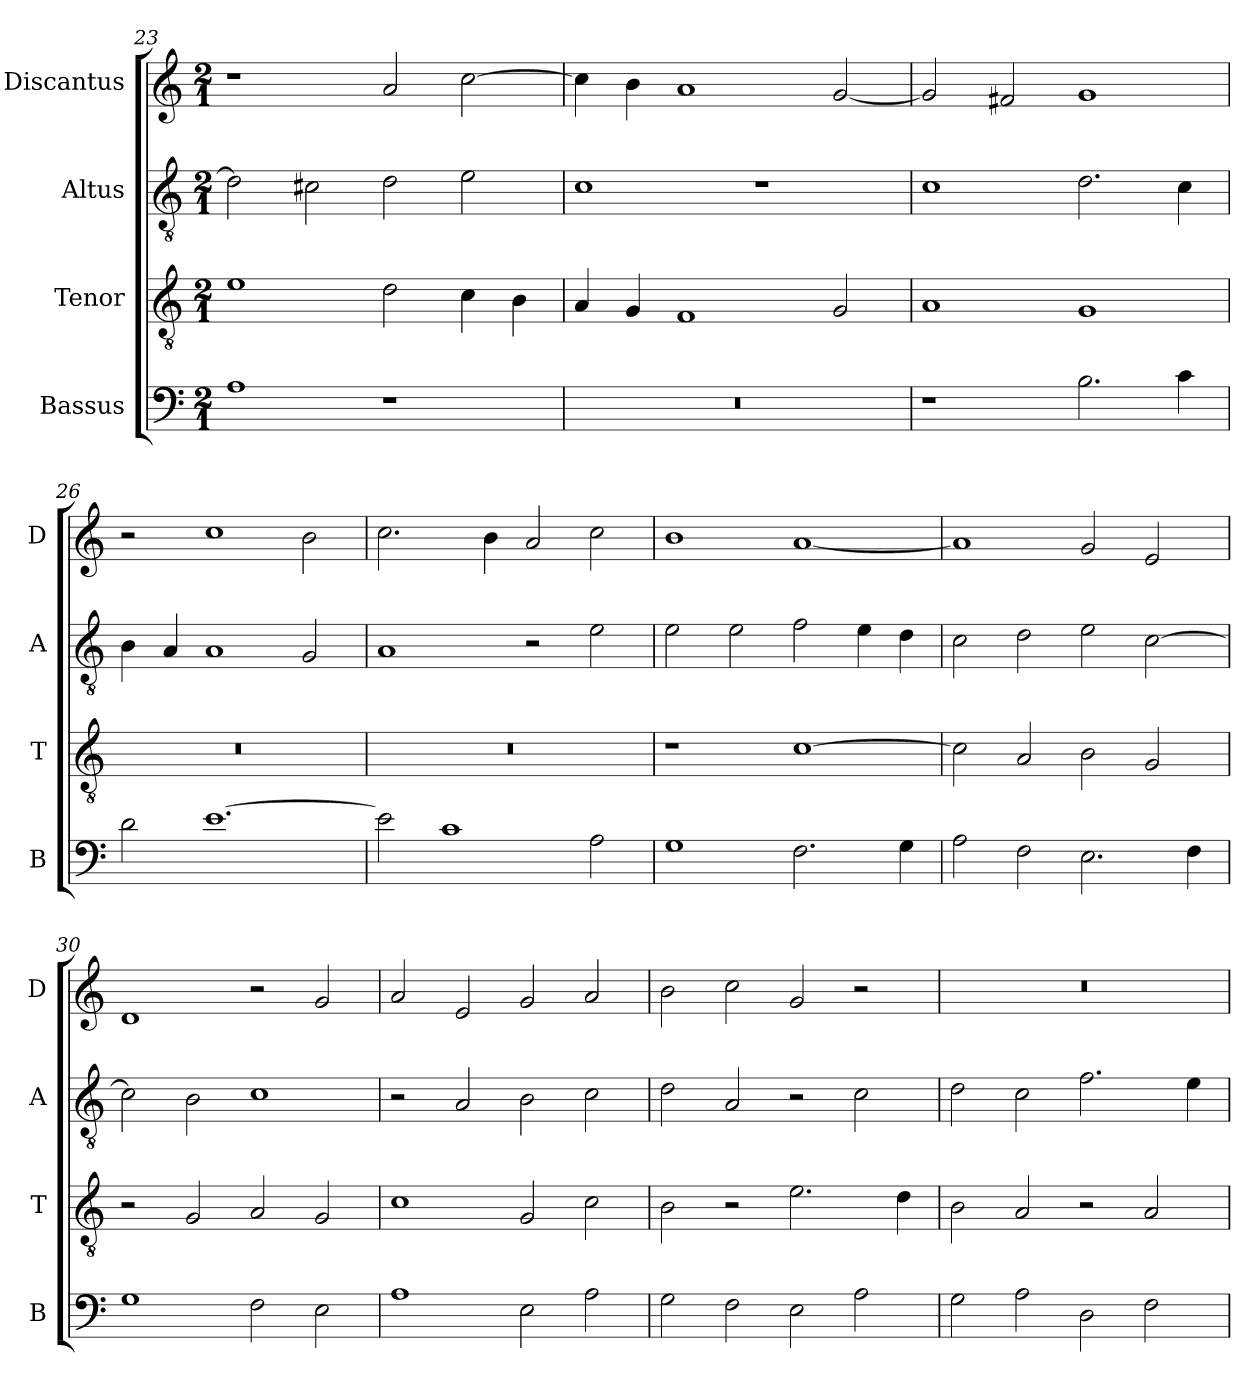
**kern	**kern	**kern	**kern
*part4	*part3	*part2	*part1
*staff4	*staff3	*staff2	*staff1
*I"Bassus	*I"Tenor	*I"Altus	*I"Discantus
*I'B	*I'T	*I'A	*I'D
*clefF4	*clefGv2	*clefGv2	*clefG2
*k[]	*k[]	*k[]	*k[]
*M2/1	*M2/1	*M2/1	*M2/1
=23	=23	=23	=23
1A	1e	2d\]	1r
.	.	2c#X\	.
1r	2d\	2d\	2a/
.	4c\	2e\	[2cc\
.	4B\	.	.
=24	=24	=24	=24
0r	4A/	1c	4cc\]
.	4G/	.	4b\
.	1F	.	1a
.	.	1r	.
.	2G/	.	[2g/
=25	=25	=25	=25
1r	1A	1c	2g/]
.	.	.	2f#X/
2.B\	1G	2.d\	1g
4c\	.	4c\	.
=26	=26	=26	=26
2d\	0r	4B\	2r
.	.	4A/	.
[1.e	.	1A	1cc
.	.	2G/	2b\
=27	=27	=27	=27
2e\]	0r	1A	2.cc\
1c	.	.	.
.	.	.	4b\
.	.	2r	2a/
2A\	.	2e\	2cc\
=28	=28	=28	=28
1G	1r	2e\	1b
.	.	2e\	.
2.F\	[1c	2f\	[1a
.	.	4e\	.
4G\	.	4d\	.
=29	=29	=29	=29
2A\	2c\]	2c\	1a]
2F\	2A/	2d\	.
2.E\	2B\	2e\	2g/
.	2G/	[2c\	2e/
4F\	.	.	.
=30	=30	=30	=30
1G	2r	2c\]	1d
.	2G/	2B\	.
2F\	2A/	1c	2r
2E\	2G/	.	2g/
=31	=31	=31	=31
1A	1c	2r	2a/
.	.	2A/	2e/
2E\	2G/	2B\	2g/
2A\	2c\	2c\	2a/
=32	=32	=32	=32
2G\	2B\	2d\	2b\
2F\	2r	2A/	2cc\
2E\	2.e\	2r	2g/
2A\	.	2c\	2r
.	4d\	.	.
=33	=33	=33	=33
2G\	2B\	2d\	0r
2A\	2A/	2c\	.
2D\	2r	2.f\	.
2F\	2A/	.	.
.	.	4e\	.
=	=	=	=
*-	*-	*-	*-
